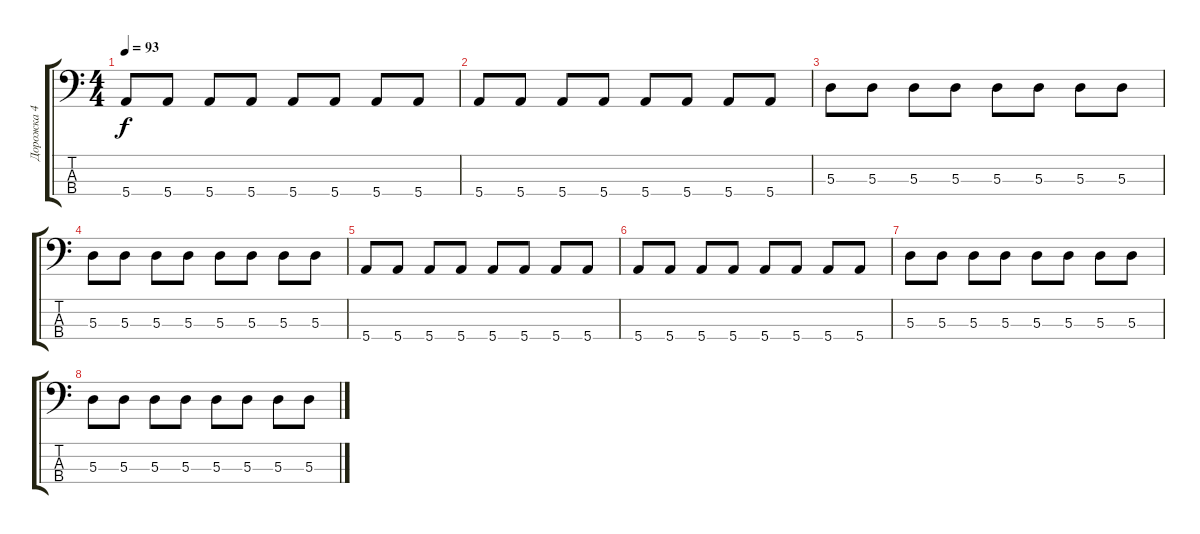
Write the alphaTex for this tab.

\track ("Дорожка 4" "Дорожка 4") {instrument electricbassfinger}
\staff {score tabs}
\tuning (G2 D2 A1 E1) {hide}
\ts (4 4)
\tempo 93
\clef f4
\ks c
5.4.8{dy f} 5.4.8 5.4.8 5.4.8 5.4.8 5.4.8 5.4.8 5.4.8 |
5.4.8 5.4.8 5.4.8 5.4.8 5.4.8 5.4.8 5.4.8 5.4.8 |
5.3.8 5.3.8 5.3.8 5.3.8 5.3.8 5.3.8 5.3.8 5.3.8 |
5.3.8 5.3.8 5.3.8 5.3.8 5.3.8 5.3.8 5.3.8 5.3.8 |
5.4.8 5.4.8 5.4.8 5.4.8 5.4.8 5.4.8 5.4.8 5.4.8 |
5.4.8 5.4.8 5.4.8 5.4.8 5.4.8 5.4.8 5.4.8 5.4.8 |
5.3.8 5.3.8 5.3.8 5.3.8 5.3.8 5.3.8 5.3.8 5.3.8 |
5.3.8 5.3.8 5.3.8 5.3.8 5.3.8 5.3.8 5.3.8 5.3.8
